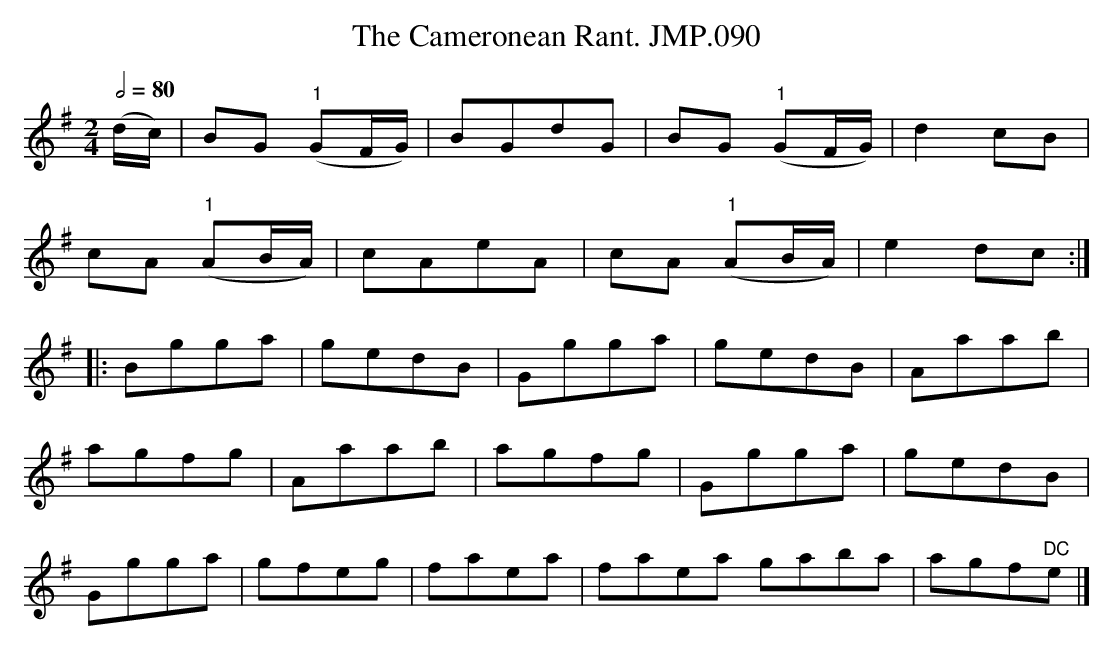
X:1
T:Cameronean Rant. JMP.090, The
M:2/4
L:1/8
Q:1/2=80
K:G major
(d/c/) | BG "1" (GF/G/) | BGdG |  BG "1" (GF/G/) | d2 cB |
cA "1" (AB/A/) | cAeA |  cA "1" (AB/A/) | e2 dc :|
|:Bgga | gedB | Ggga | gedB |Aaab |
agfg | Aaab| agfg | Ggga | gedB |
Ggga | gfeg | faea |faea gaba | agf"DC"e |]
